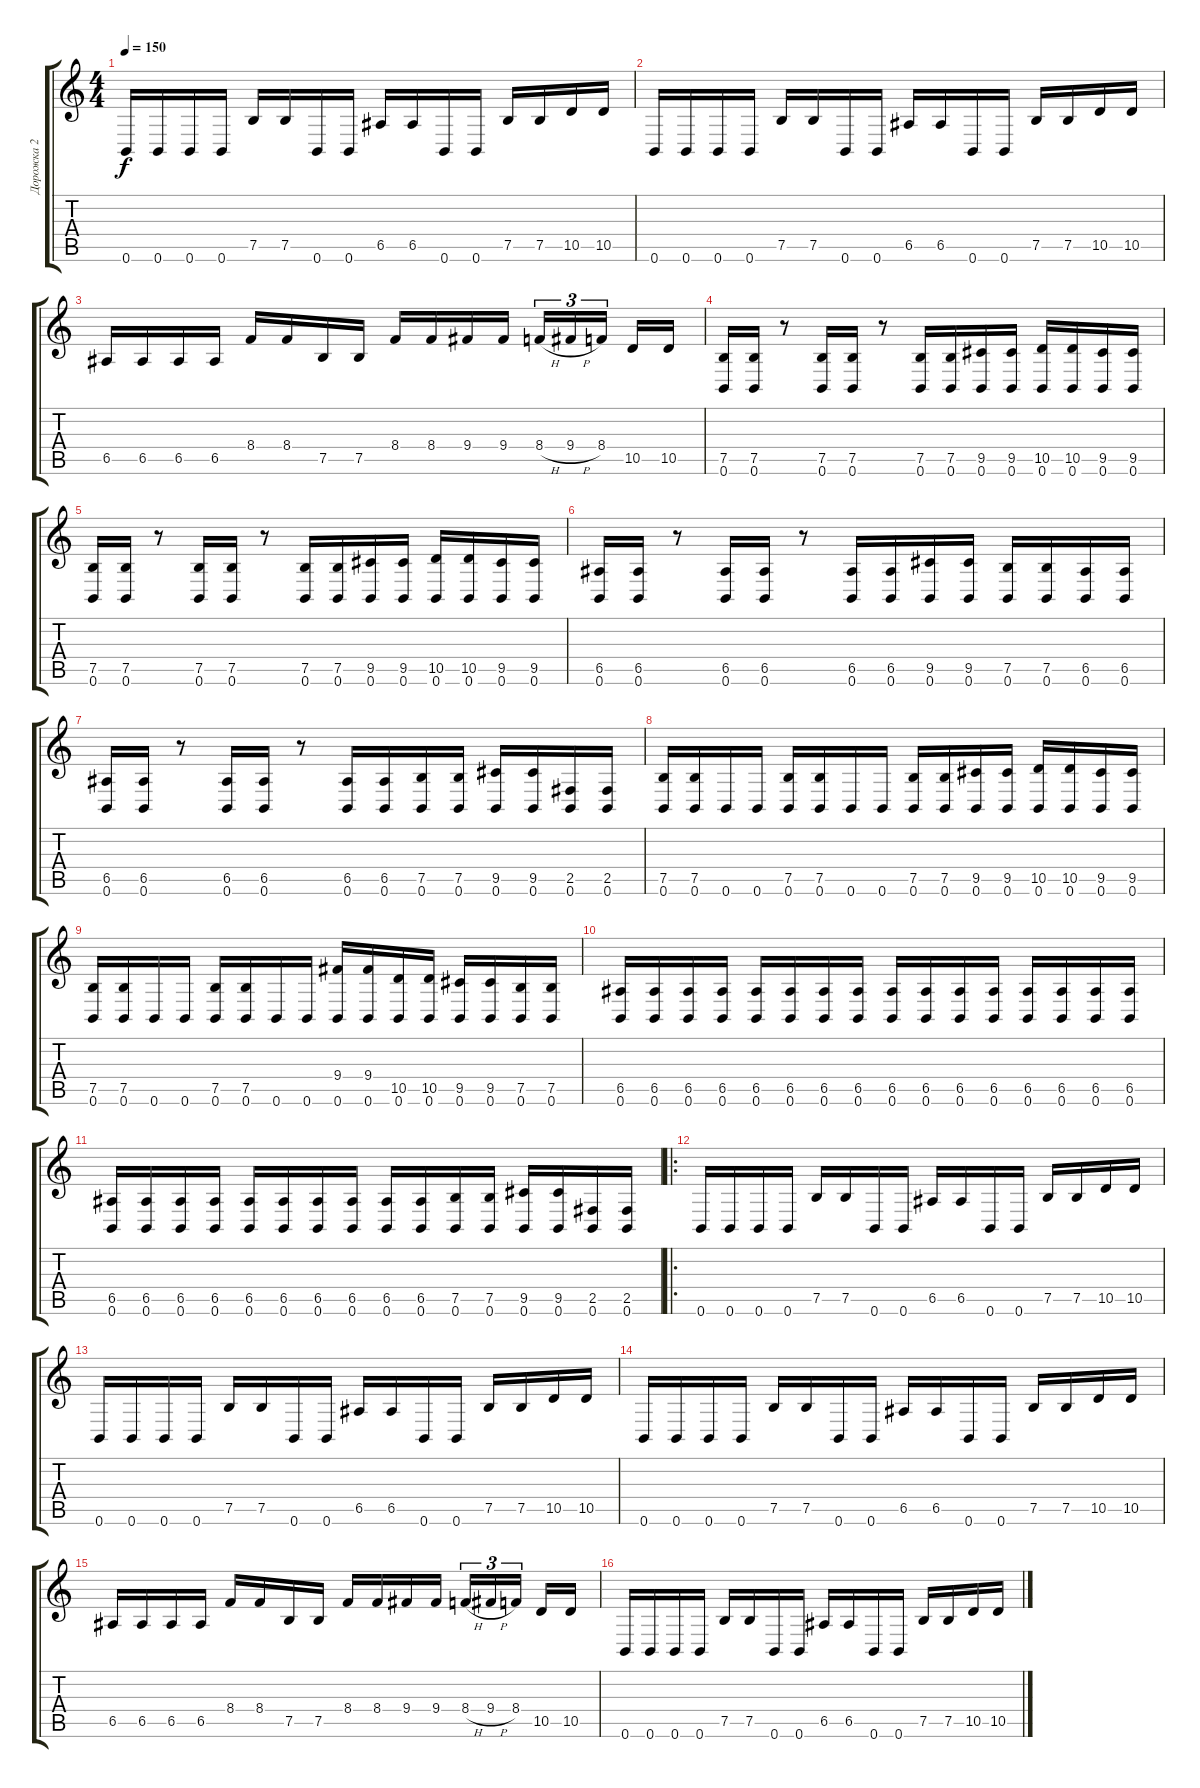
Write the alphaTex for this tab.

\track ("Дорожка 2" "Дорожка 2") {instrument overdrivenguitar}
\staff {score tabs}
\tuning (B3 Gb3 D3 A2 E2 B1) {hide}
\ts (4 4)
\tempo 150
\clef g2
\ks c
0.6.16{dy f} 0.6.16 0.6.16 0.6.16 7.5.16 7.5.16 0.6.16 0.6.16 6.5.16 6.5.16 0.6.16 0.6.16 7.5.16 7.5.16 10.5.16 10.5.16 |
0.6.16 0.6.16 0.6.16 0.6.16 7.5.16 7.5.16 0.6.16 0.6.16 6.5.16 6.5.16 0.6.16 0.6.16 7.5.16 7.5.16 10.5.16 10.5.16 |
6.5.16 6.5.16 6.5.16 6.5.16 8.4.16 8.4.16 7.5.16 7.5.16 8.4.16 8.4.16 9.4.16 9.4.16 8.4{h}.16{tu (3 2)} 9.4{h}.16{tu (3 2)} 8.4.16{tu (3 2) beam splitsecondary} 10.5.16 10.5.16 |
(7.5 0.6).16 (7.5 0.6).16 r.8 (7.5 0.6).16 (7.5 0.6).16 r.8 (7.5 0.6).16 (7.5 0.6).16 (9.5 0.6).16 (9.5 0.6).16 (10.5 0.6).16 (10.5 0.6).16 (9.5 0.6).16 (9.5 0.6).16 |
(7.5 0.6).16 (7.5 0.6).16 r.8 (7.5 0.6).16 (7.5 0.6).16 r.8 (7.5 0.6).16 (7.5 0.6).16 (9.5 0.6).16 (9.5 0.6).16 (10.5 0.6).16 (10.5 0.6).16 (9.5 0.6).16 (9.5 0.6).16 |
(6.5 0.6).16 (6.5 0.6).16 r.8 (6.5 0.6).16 (6.5 0.6).16 r.8 (6.5 0.6).16 (6.5 0.6).16 (9.5 0.6).16 (9.5 0.6).16 (7.5 0.6).16 (7.5 0.6).16 (6.5 0.6).16 (6.5 0.6).16 |
(6.5 0.6).16 (6.5 0.6).16 r.8 (6.5 0.6).16 (6.5 0.6).16 r.8 (6.5 0.6).16 (6.5 0.6).16 (7.5 0.6).16 (7.5 0.6).16 (9.5 0.6).16 (9.5 0.6).16 (2.5 0.6).16 (2.5 0.6).16 |
(7.5 0.6).16 (7.5 0.6).16 0.6.16 0.6.16 (7.5 0.6).16 (7.5 0.6).16 0.6.16 0.6.16 (7.5 0.6).16 (7.5 0.6).16 (9.5 0.6).16 (9.5 0.6).16 (10.5 0.6).16 (10.5 0.6).16 (9.5 0.6).16 (9.5 0.6).16 |
(7.5 0.6).16 (7.5 0.6).16 0.6.16 0.6.16 (7.5 0.6).16 (7.5 0.6).16 0.6.16 0.6.16 (9.4 0.6).16 (9.4 0.6).16 (10.5 0.6).16 (10.5 0.6).16 (9.5 0.6).16 (9.5 0.6).16 (7.5 0.6).16 (7.5 0.6).16 |
(6.5 0.6).16 (6.5 0.6).16 (6.5 0.6).16 (6.5 0.6).16 (6.5 0.6).16 (6.5 0.6).16 (6.5 0.6).16 (6.5 0.6).16 (6.5 0.6).16 (6.5 0.6).16 (6.5 0.6).16 (6.5 0.6).16 (6.5 0.6).16 (6.5 0.6).16 (6.5 0.6).16 (6.5 0.6).16 |
(6.5 0.6).16 (6.5 0.6).16 (6.5 0.6).16 (6.5 0.6).16 (6.5 0.6).16 (6.5 0.6).16 (6.5 0.6).16 (6.5 0.6).16 (6.5 0.6).16 (6.5 0.6).16 (7.5 0.6).16 (7.5 0.6).16 (9.5 0.6).16 (9.5 0.6).16 (2.5 0.6).16 (2.5 0.6).16 |
\ro
0.6.16 0.6.16 0.6.16 0.6.16 7.5.16 7.5.16 0.6.16 0.6.16 6.5.16 6.5.16 0.6.16 0.6.16 7.5.16 7.5.16 10.5.16 10.5.16 |
0.6.16 0.6.16 0.6.16 0.6.16 7.5.16 7.5.16 0.6.16 0.6.16 6.5.16 6.5.16 0.6.16 0.6.16 7.5.16 7.5.16 10.5.16 10.5.16 |
0.6.16 0.6.16 0.6.16 0.6.16 7.5.16 7.5.16 0.6.16 0.6.16 6.5.16 6.5.16 0.6.16 0.6.16 7.5.16 7.5.16 10.5.16 10.5.16 |
6.5.16 6.5.16 6.5.16 6.5.16 8.4.16 8.4.16 7.5.16 7.5.16 8.4.16 8.4.16 9.4.16 9.4.16 8.4{h}.16{tu (3 2)} 9.4{h}.16{tu (3 2)} 8.4.16{tu (3 2) beam splitsecondary} 10.5.16 10.5.16 |
0.6.16 0.6.16 0.6.16 0.6.16 7.5.16 7.5.16 0.6.16 0.6.16 6.5.16 6.5.16 0.6.16 0.6.16 7.5.16 7.5.16 10.5.16 10.5.16
